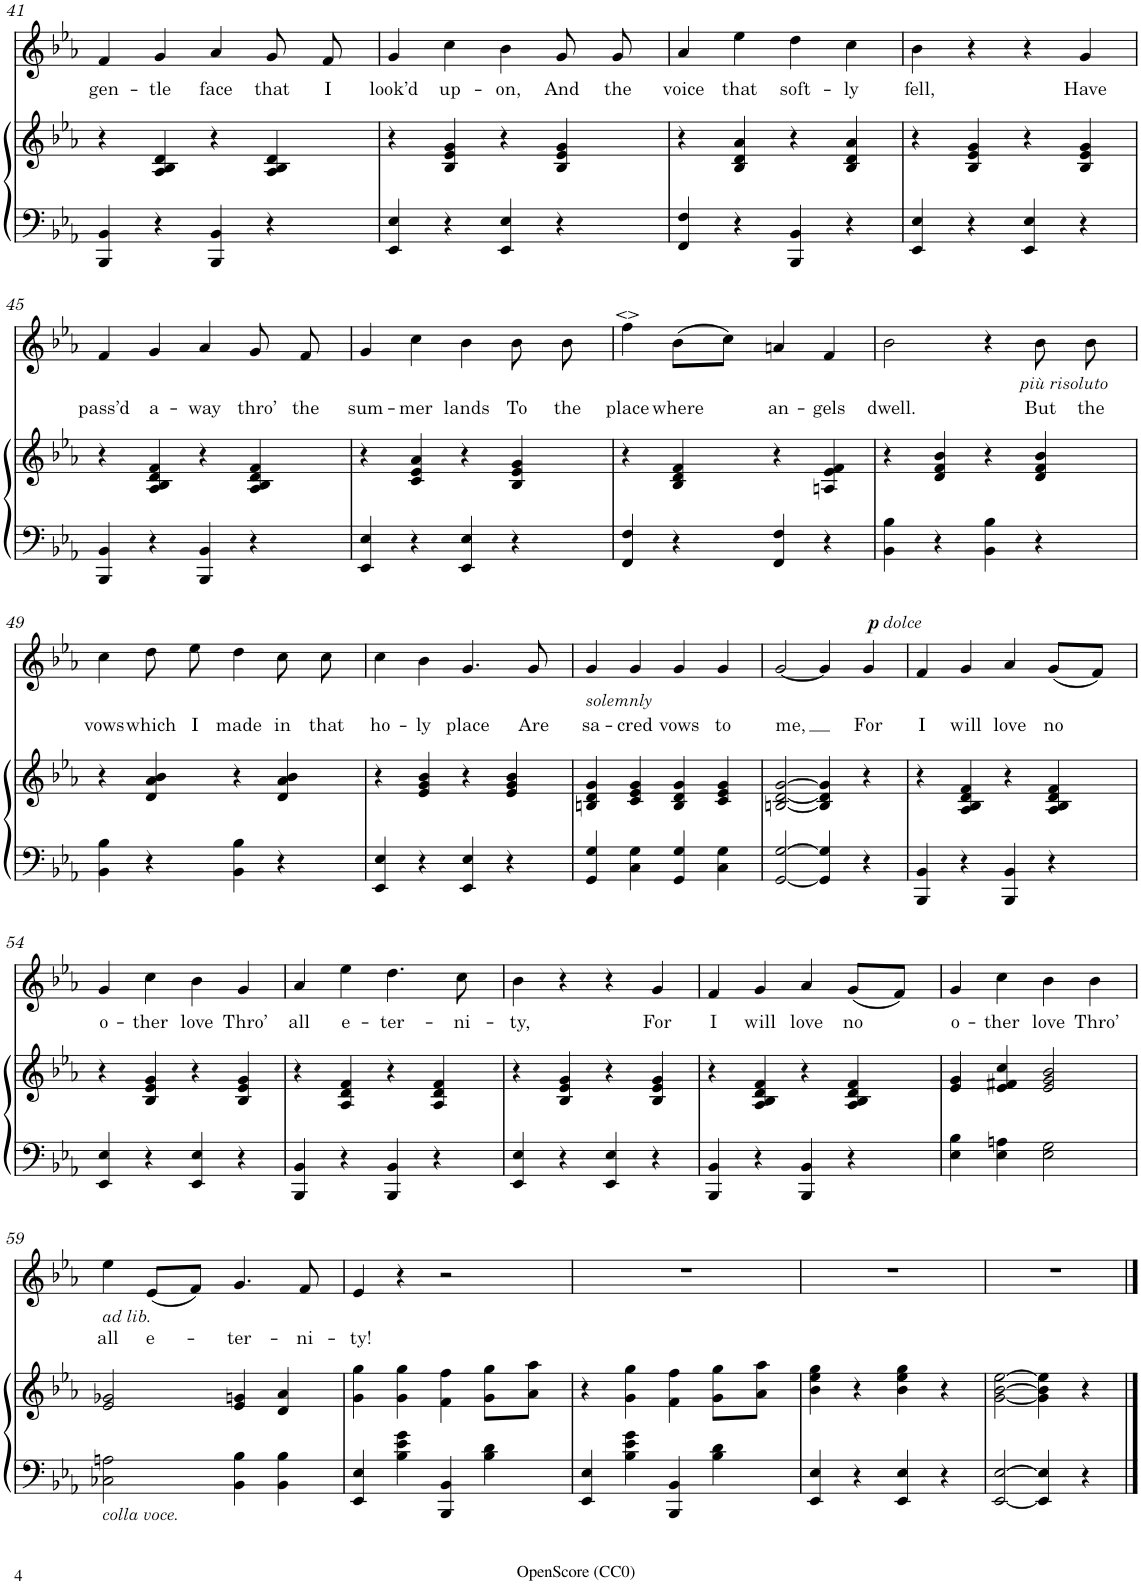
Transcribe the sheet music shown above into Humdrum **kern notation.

**kern	**kern	**kern	**text	**dynam
*part2	*part2	*part1	*part1	*part1
*staff3	*staff2	*staff1	*staff1	*staff1
*I"Piano	*	*I"Voice	*	*
*I'Pno	*	*	*	*
!!LO:PB:g=z
*clefF4	*clefG2	*clefG2	*	*
*k[b-e-a-]	*k[b-e-a-]	*k[b-e-a-]	*	*
*M4/4	*M4/4	*M4/4	*	*
*met(c)	*met(c)	*met(c)	*	*
=41	=41	=41	=41	=41
!	!	!	!LO:LY:b	!
4BBB-/ 4BB-/	4r	4f/	gen-	.
!	!	!	!LO:LY:b	!
4r	4A-/ 4B-/ 4d/	4g/	-tle	.
!	!	!	!LO:LY:b	!
4BBB-/ 4BB-/	4r	4a-/	face	.
!	!	!	!LO:LY:b	!
4r	4A-/ 4B-/ 4d/	8g/	that	.
!	!	!	!LO:LY:b	!
.	.	8f/	I	.
=42	=42	=42	=42	=42
!	!	!	!LO:LY:b	!
4EE-/ 4E-/	4r	4g/	look’d	.
!	!	!	!LO:LY:b	!
4r	4B-/ 4e-/ 4g/	4cc\	up-	.
!	!	!	!LO:LY:b	!
4EE-/ 4E-/	4r	4b-\	-on,	.
!	!	!	!LO:LY:b	!
4r	4B-/ 4e-/ 4g/	8g/	And	.
!	!	!	!LO:LY:b	!
.	.	8g/	the	.
=43	=43	=43	=43	=43
!	!	!	!LO:LY:b	!
4FF/ 4F/	4r	4a-/	voice	.
!	!	!	!LO:LY:b	!
4r	4B-/ 4d/ 4a-/	4ee-\	that	.
!	!	!	!LO:LY:b	!
4BBB-/ 4BB-/	4r	4dd\	soft-	.
!	!	!	!LO:LY:b	!
4r	4B-/ 4d/ 4a-/	4cc\	-ly	.
=44	=44	=44	=44	=44
!	!	!	!LO:LY:b	!
4EE-/ 4E-/	4r	4b-\	fell,	.
4r	4B-/ 4e-/ 4g/	4r	.	.
4EE-/ 4E-/	4r	4r	.	.
!	!	!	!LO:LY:b	!
4r	4B-/ 4e-/ 4g/	4g/	Have	.
!!LO:LB:g=z
=45	=45	=45	=45	=45
!	!	!	!LO:LY:b	!
4BBB-/ 4BB-/	4r	4f/	pass’d	.
!	!	!	!LO:LY:b	!
4r	4A-/ 4B-/ 4d/ 4f/	4g/	a-	.
!	!	!	!LO:LY:b	!
4BBB-/ 4BB-/	4r	4a-/	-way	.
!	!	!	!LO:LY:b	!
4r	4A-/ 4B-/ 4d/ 4f/	8g/	thro’	.
!	!	!	!LO:LY:b	!
.	.	8f/	the	.
=46	=46	=46	=46	=46
!	!	!	!LO:LY:b	!
4EE-/ 4E-/	4r	4g/	sum-	.
!	!	!	!LO:LY:b	!
4r	4c/ 4e-/ 4a-/	4cc\	-mer	.
!	!	!	!LO:LY:b	!
4EE-/ 4E-/	4r	4b-\	lands	.
!	!	!	!LO:LY:b	!
4r	4B-/ 4e-/ 4g/	8b-\	To	.
!	!	!	!LO:LY:b	!
.	.	8b-\	the	.
=47	=47	=47	=47	=47
!	!	!	!LO:LY:b	!
4FF/ 4F/	4r	4ff\	place	.
!	!	!	!LO:LY:b	!
4r	4B-/ 4d/ 4f/	(8b-\L	where	.
.	.	8cc\J)	.	.
!	!	!	!LO:LY:b	!
4FF/ 4F/	4r	4an/	an-	.
!	!	!	!LO:LY:b	!
4r	4An/ 4e-/ 4f/	4f/	-gels	.
=48	=48	=48	=48	=48
!	!	!	!LO:LY:b	!
4BB-\ 4B-\	4r	2b-\	dwell.	.
4r	4d/ 4f/ 4b-/	.	.	.
4BB-\ 4B-\	4r	4r	.	.
!	!	!LO:TX:b:i:t=più risoluto	!	!
!	!	!	!LO:LY:b	!
4r	4d/ 4f/ 4b-/	8b-\	But	.
!	!	!	!LO:LY:b	!
.	.	8b-\	the	.
!!LO:LB:g=z
=49	=49	=49	=49	=49
!	!	!	!LO:LY:b	!
4BB-\ 4B-\	4r	4cc\	vows	.
!	!	!	!LO:LY:b	!
4r	4d/ 4a-/ 4b-/	8dd\	which	.
!	!	!	!LO:LY:b	!
.	.	8ee-\	I	.
!	!	!	!LO:LY:b	!
4BB-\ 4B-\	4r	4dd\	made	.
!	!	!	!LO:LY:b	!
4r	4d/ 4a-/ 4b-/	8cc\	in	.
!	!	!	!LO:LY:b	!
.	.	8cc\	that	.
=50	=50	=50	=50	=50
!	!	!	!LO:LY:b	!
4EE-/ 4E-/	4r	4cc\	ho-	.
!	!	!	!LO:LY:b	!
4r	4e-/ 4g/ 4b-/	4b-\	-ly	.
!	!	!	!LO:LY:b	!
4EE-/ 4E-/	4r	4.g/	place	.
4r	4e-/ 4g/ 4b-/	.	.	.
!	!	!	!LO:LY:b	!
.	.	8g/	Are	.
=51	=51	=51	=51	=51
!	!	!LO:TX:b:i:t=solemnly	!	!
!	!	!	!LO:LY:b	!
4GG/ 4G/	4Bn/ 4d/ 4g/	4g/	sa-	.
!	!	!	!LO:LY:b	!
4C\ 4G\	4c/ 4e-/ 4g/	4g/	-cred	.
!	!	!	!LO:LY:b	!
4GG/ 4G/	4B/ 4d/ 4g/	4g/	vows	.
!	!	!	!LO:LY:b	!
4C\ 4G\	4c/ 4e-/ 4g/	4g/	to	.
=52	=52	=52	=52	=52
!	!	!	!LO:LY:b	!
[2GG/ [2G/	[2Bn/ [2d/ [2g/	[2g/	me,	.
4GG/] 4G/]	4B/] 4d/] 4g/]	4g/]	.	.
!	!	!	!LO:LY:b	!LO:DY:a
!	!	!	!	!LO:DY:n=1:a
4r	4r	4g/	For	p other-dynamics
=53	=53	=53	=53	=53
!	!	!	!LO:LY:b	!
4BBB-/ 4BB-/	4r	4f/	I	.
!	!	!	!LO:LY:b	!
4r	4A-/ 4B-/ 4d/ 4f/	4g/	will	.
!	!	!	!LO:LY:b	!
4BBB-/ 4BB-/	4r	4a-/	love	.
!	!	!	!LO:LY:b	!
4r	4A-/ 4B-/ 4d/ 4f/	(8g/L	no	.
.	.	8f/J)	.	.
!!LO:LB:g=z
=54	=54	=54	=54	=54
!	!	!	!LO:LY:b	!
4EE-/ 4E-/	4r	4g/	o-	.
!	!	!	!LO:LY:b	!
4r	4B-/ 4e-/ 4g/	4cc\	-ther	.
!	!	!	!LO:LY:b	!
4EE-/ 4E-/	4r	4b-\	love	.
!	!	!	!LO:LY:b	!
4r	4B-/ 4e-/ 4g/	4g/	Thro’	.
=55	=55	=55	=55	=55
!	!	!	!LO:LY:b	!
4BBB-/ 4BB-/	4r	4a-/	all	.
!	!	!	!LO:LY:b	!
4r	4A-/ 4d/ 4f/	4ee-\	e-	.
!	!	!	!LO:LY:b	!
4BBB-/ 4BB-/	4r	4.dd\	-ter-	.
4r	4A-/ 4d/ 4f/	.	.	.
!	!	!	!LO:LY:b	!
.	.	8cc\	-ni-	.
=56	=56	=56	=56	=56
!	!	!	!LO:LY:b	!
4EE-/ 4E-/	4r	4b-\	-ty,	.
4r	4B-/ 4e-/ 4g/	4r	.	.
4EE-/ 4E-/	4r	4r	.	.
!	!	!	!LO:LY:b	!
4r	4B-/ 4e-/ 4g/	4g/	For	.
=57	=57	=57	=57	=57
!	!	!	!LO:LY:b	!
4BBB-/ 4BB-/	4r	4f/	I	.
!	!	!	!LO:LY:b	!
4r	4A-/ 4B-/ 4d/ 4f/	4g/	will	.
!	!	!	!LO:LY:b	!
4BBB-/ 4BB-/	4r	4a-/	love	.
!	!	!	!LO:LY:b	!
4r	4A-/ 4B-/ 4d/ 4f/	(8g/L	no	.
.	.	8f/J)	.	.
=58	=58	=58	=58	=58
!	!	!	!LO:LY:b	!
4E-\ 4B-\	4e-/ 4g/	4g/	o-	.
!	!	!	!LO:LY:b	!
4E-\ 4An\	4e-/ 4f#X/ 4cc/	4cc\	-ther	.
!	!	!	!LO:LY:b	!
2E-\ 2G\	2e-/ 2g/ 2b-/	4b-\	love	.
!	!	!	!LO:LY:b	!
.	.	4b-\	Thro’	.
!!LO:LB:g=z
=59	=59	=59	=59	=59
!	!	!LO:TX:b:i:t=ad lib.	!	!
!LO:TX:b:i:t=colla voce.	!	!	!	!
!	!	!	!LO:LY:b	!
2C-X\ 2An\	2e-/ 2g-X/	4ee-\	all	.
!	!	!	!LO:LY:b	!
.	.	(8e-/L	e-	.
.	.	8f/J)	.	.
!	!	!	!LO:LY:b	!
4BB-\ 4B-\	4e-/ 4gn/	4.g/	-ter-	.
4BB-\ 4B-\	4d/ 4a-/	.	.	.
!	!	!	!LO:LY:b	!
.	.	8f/	-ni-	.
=60	=60	=60	=60	=60
!	!	!	!LO:LY:b	!
4EE-/ 4E-/	4g\ 4gg\	4e-/	-ty!	.
4B-\ 4e-\ 4g\	4g\ 4gg\	4r	.	.
4BBB-/ 4BB-/	4f\ 4ff\	2r	.	.
4B-\ 4d\	8g\ 8gg\L	.	.	.
.	8a-\ 8aa-\J	.	.	.
=61	=61	=61	=61	=61
4EE-/ 4E-/	4r	1r	.	.
4B-\ 4e-\ 4g\	4g\ 4gg\	.	.	.
4BBB-/ 4BB-/	4f\ 4ff\	.	.	.
4B-\ 4d\	8g\ 8gg\L	.	.	.
.	8a-\ 8aa-\J	.	.	.
=62	=62	=62	=62	=62
4EE-/ 4E-/	4b-\ 4ee-\ 4gg\	1r	.	.
4r	4r	.	.	.
4EE-/ 4E-/	4b-\ 4ee-\ 4gg\	.	.	.
4r	4r	.	.	.
=63	=63	=63	=63	=63
[2EE-/ [2E-/	[2g\ [2b-\ [2ee-\	1r	.	.
4EE-/] 4E-/]	4g\] 4b-\] 4ee-\]	.	.	.
4r	4r	.	.	.
==	==	==	==	==
*-	*-	*-	*-	*-
